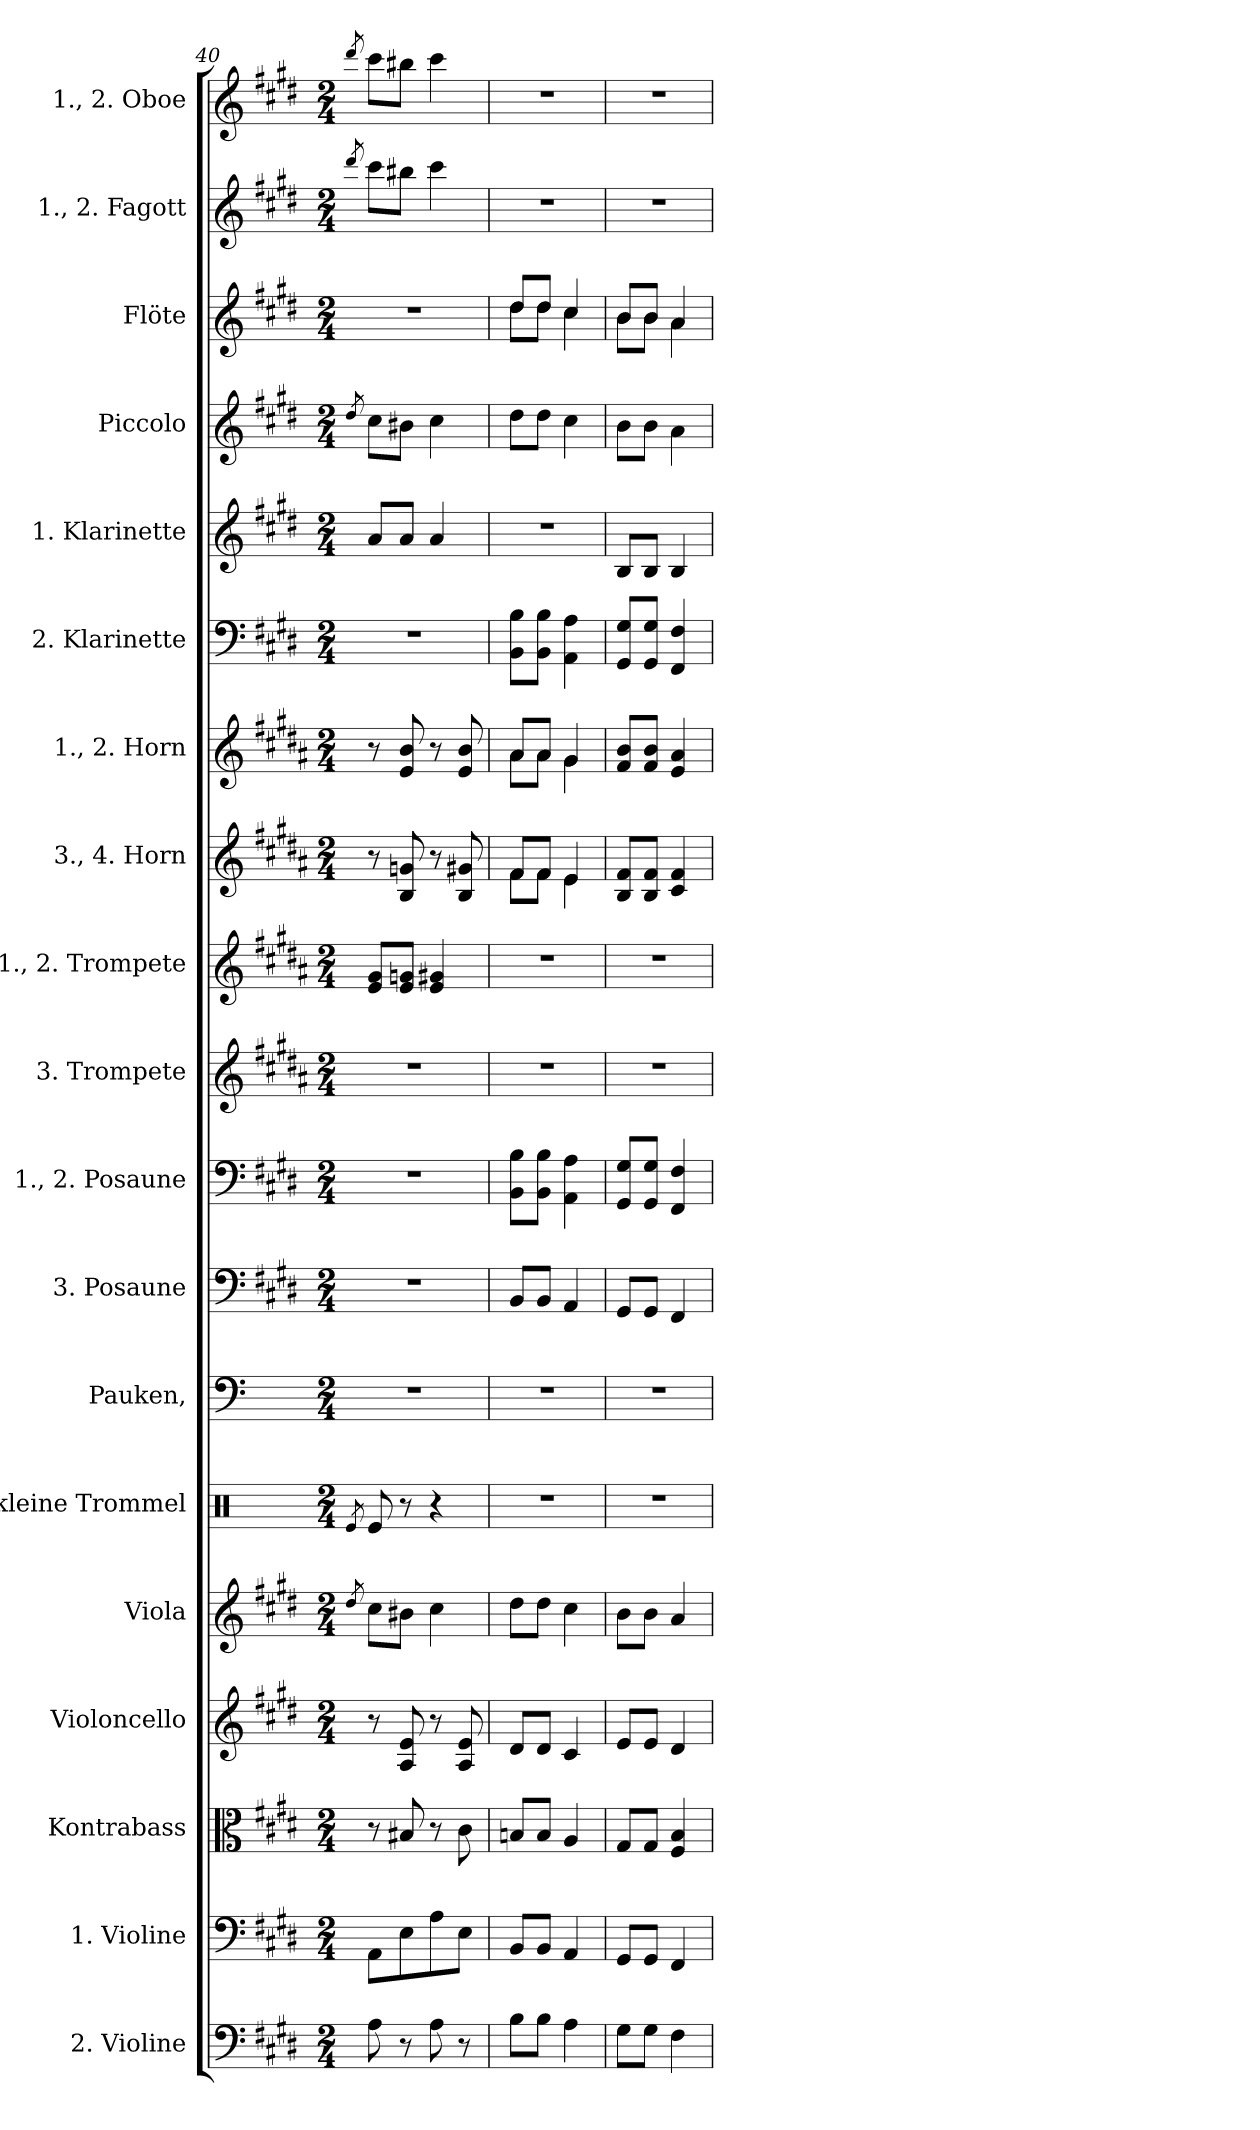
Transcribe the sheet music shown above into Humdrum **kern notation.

**kern	**kern	**kern	**kern	**kern	**kern	**kern	**kern	**kern	**kern	**kern	**kern	**kern	**kern	**kern	**kern	**kern	**kern	**kern
*part19	*part18	*part17	*part16	*part15	*part14	*part13	*part12	*part11	*part10	*part9	*part8	*part7	*part6	*part5	*part4	*part3	*part2	*part1
*staff19	*staff18	*staff17	*staff16	*staff15	*staff14	*staff13	*staff12	*staff11	*staff10	*staff9	*staff8	*staff7	*staff6	*staff5	*staff4	*staff3	*staff2	*staff1
*I"2. Violine	*I"1. Violine	*I"Kontrabass	*I"Violoncello	*I"Viola	*I"kleine Trommel	*I"Pauken,	*I"3. Posaune	*I"1., 2. Posaune	*I"3. Trompete	*I"1., 2. Trompete	*I"3., 4. Horn	*I"1., 2. Horn	*I"2. Klarinette	*I"1. Klarinette	*I"Piccolo	*I"Flöte	*I"1., 2. Fagott	*I"1., 2. Oboe
*I'2. Vl.	*I'1. Vl.	*I'Kb.	*I'Vc.	*I'Va.	*I'kl. Tr.	*I'Pk.,	*I'3. Pos.	*I'1., 2. Pos.	*I'3. Trp.	*I'1., 2. Trp.	*I'3., 4. Hr.	*I'1., 2.  Hr.	*I'2. Klar.	*I'1. Klar.	*I'Picc.	*I'Fl.	*I'1., 2. Fag.	*I'1., 2. Ob.
*clefF4	*clefF4	*clefC3	*clefG2	*clefG2	*clefX	*clefF4	*clefF4	*clefF4	*clefG2	*clefG2	*clefG2	*clefG2	*clefF4	*clefG2	*clefG2	*clefG2	*clefG2	*clefG2
*ITrd7c12	*	*	*	*	*	*	*	*	*ITrd-3c-5	*ITrd-3c-5	*ITrd4c7	*ITrd4c7	*	*ITrd1c2	*ITrd1c2	*	*ITrd-7c-12	*
*k[f#c#g#d#]	*k[f#c#g#d#]	*k[f#c#g#d#]	*k[f#c#g#d#]	*k[f#c#g#d#]	*k[]	*k[]	*k[f#c#g#d#]	*k[f#c#g#d#]	*k[f#c#g#d#]	*k[f#c#g#d#]	*k[f#c#g#d#]	*k[f#c#g#d#]	*k[f#c#g#d#]	*k[f#c#]	*k[f#c#]	*k[f#c#g#d#]	*k[f#c#g#d#]	*k[f#c#g#d#]
*M2/4	*M2/4	*M2/4	*M2/4	*M2/4	*M2/4	*M2/4	*M2/4	*M2/4	*M2/4	*M2/4	*M2/4	*M2/4	*M2/4	*M2/4	*M2/4	*M2/4	*M2/4	*M2/4
=40	=40	=40	=40	=40	=40	=40	=40	=40	=40	=40	=40	=40	=40	=40	=40	=40	=40	=40
.	.	.	.	8qdd#/	8qRe/	.	.	.	.	.	.	.	.	.	8qcc#/	.	8qdddd#/	8qddd#/
8AA\	8AA\L	8r	8r	8cc#\L	8Re/	2r	2r	2r	2r	8a/ 8cc#/L	8r	8r	2r	8g/L	8b\L	2r	8cccc#\L	8ccc#\L
8r	8E\	8B#X/	8A/ 8e/	8b#X\J	8r	.	.	.	.	8a/ 8ccn/J	8E/ 8cn/	8A/ 8e/	.	8g/J	8a#X\J	.	8bbb#X\J	8bb#X\J
8AA\	8A\	8r	8r	4cc#\	4r	.	.	.	.	4a/ 4cc#X/	8r	8r	.	4g/	4b\	.	4cccc#\	4ccc#\
8r	8E\J	8c#\	8A/ 8e/	.	.	.	.	.	.	.	8E/ 8c#X/	8A/ 8e/	.	.	.	.	.	.
=41	=41	=41	=41	=41	=41	=41	=41	=41	=41	=41	=41	=41	=41	=41	=41	=41	=41	=41
*	*	*	*	*	*	*	*	*	*	*	*^	*^	*	*	*	*^	*	*
8BB\L	8BB/L	8Bn/L	8d#/L	8dd#\L	2r	2r	8BB/L	8BB\ 8B\L	2r	2r	8B/L	8B\L	8d#/L	8d#\L	8BB\ 8B\L	2r	8cc#\L	8dd#/L	8dd#\L	2r	2r
8BB\J	8BB/J	8B/J	8d#/J	8dd#\J	.	.	8BB/J	8BB\ 8B\J	.	.	8B/J	8B\J	8d#/J	8d#\J	8BB\ 8B\J	.	8cc#\J	8dd#/J	8dd#\J	.	.
4AA\	4AA/	4A/	4c#/	4cc#\	.	.	4AA/	4AA\ 4A\	.	.	4A/	4A\	4c#/	4c#\	4AA\ 4A\	.	4b\	4cc#/	4cc#\	.	.
*	*	*	*	*	*	*	*	*	*	*	*v	*v	*	*	*	*	*	*	*	*	*
*	*	*	*	*	*	*	*	*	*	*	*	*v	*v	*	*	*	*	*	*	*
=42	=42	=42	=42	=42	=42	=42	=42	=42	=42	=42	=42	=42	=42	=42	=42	=42	=42	=42	=42
8GG#\L	8GG#/L	8G#/L	8e/L	8b\L	2r	2r	8GG#/L	8GG#/ 8G#/L	2r	2r	8E/ 8B/L	8B/ 8e/L	8GG#/ 8G#/L	8A/L	8a\L	8b/L	8b\L	2r	2r
8GG#\J	8GG#/J	8G#/J	8e/J	8b\J	.	.	8GG#/J	8GG#/ 8G#/J	.	.	8E/ 8B/J	8B/ 8e/J	8GG#/ 8G#/J	8A/J	8a\J	8b/J	8b\J	.	.
4FF#\	4FF#/	4F#/ 4B/	4d#/	4a/	.	.	4FF#/	4FF#/ 4F#/	.	.	4F#/ 4B/	4A/ 4d#/	4FF#/ 4F#/	4A/	4g\	4a/	4a\	.	.
*	*	*	*	*	*	*	*	*	*	*	*	*	*	*	*	*v	*v	*	*
=	=	=	=	=	=	=	=	=	=	=	=	=	=	=	=	=	=	=
*-	*-	*-	*-	*-	*-	*-	*-	*-	*-	*-	*-	*-	*-	*-	*-	*-	*-	*-
